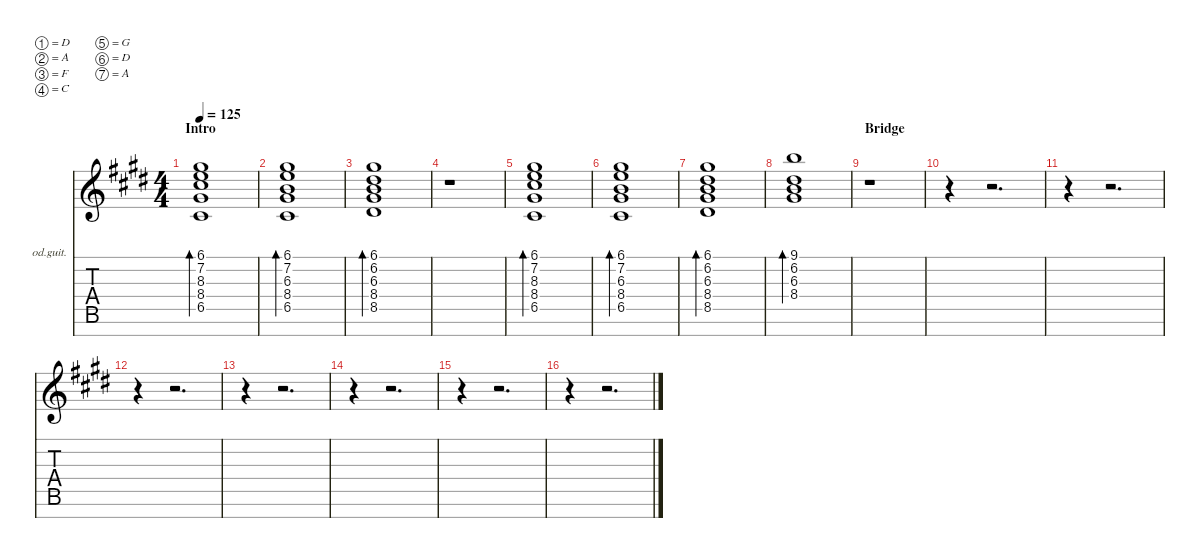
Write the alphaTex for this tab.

\defaultSystemsLayout 4
\hideDynamics
\bracketExtendMode nobrackets
\firstSystemTrackNameOrientation horizontal
\otherSystemsTrackNameOrientation horizontal
\track ("acustic" "od.guit.") {instrument overdrivenguitar}
\staff {score tabs}
\tuning (D4 A3 F3 C3 G2 D2 A1)
\ts (4 4)
\beaming (8 2 2 2 2)
\section ("" "Intro")
\scale
1.26223
\tempo 125
\accidentals auto
\clef g2
\ottava regular
\simile none
\ks c#minor
(6.1{acc #} 7.2{acc forcenatural} 8.3{acc #} 8.4{acc #} 6.5{acc #}).1{bd 240 dy mf instrument overdrivenguitar beam Up} |
\scale
0.912591 (6.1{acc #} 7.2{acc forcenatural} 6.3{acc forcenatural} 8.4{acc #} 6.5{acc #}).1{bd 240 beam Up} |
\scale
0.912591 (6.1{acc #} 6.2{acc #} 6.3{acc forcenatural} 8.4{acc #} 8.5{acc #}).1{bd 240 beam Down} |
\scale
0.912591 r.1{beam Down} |
\scale
1.20529 (6.1{acc #} 7.2{acc forcenatural} 8.3{acc #} 8.4{acc #} 6.5{acc #}).1{bd 240 beam Up} |
\scale
0.925674 (6.1{acc #} 7.2{acc forcenatural} 6.3{acc forcenatural} 8.4{acc #} 6.5{acc #}).1{bd 240 beam Up} |
\scale
0.925674 (6.1{acc #} 6.2{acc #} 6.3{acc forcenatural} 8.4{acc #} 8.5{acc #}).1{bd 240 beam Down} |
\scale
0.943358 (9.1{acc forcenatural} 6.2{acc #} 6.3{acc forcenatural} 8.4{acc #}).1{bd 240 beam Down} |
\section ("" "Bridge")
\scale
1.20972 r.1{beam Down} |
\scale
0.930095 r.4{beam Down} r.2{d beam Down} |
\scale
0.930095 r.4{beam Down} r.2{d beam Down} |
\scale
0.930095 r.4{beam Down} r.2{d beam Down} |
\scale
1.20529 r.4{beam Down} r.2{d beam Down} |
\scale
0.925674 r.4{beam Down} r.2{d beam Down} |
\scale
0.925674 r.4{beam Down} r.2{d beam Down} |
\scale
0.943358 r.4{beam Down} r.2{d beam Down}
